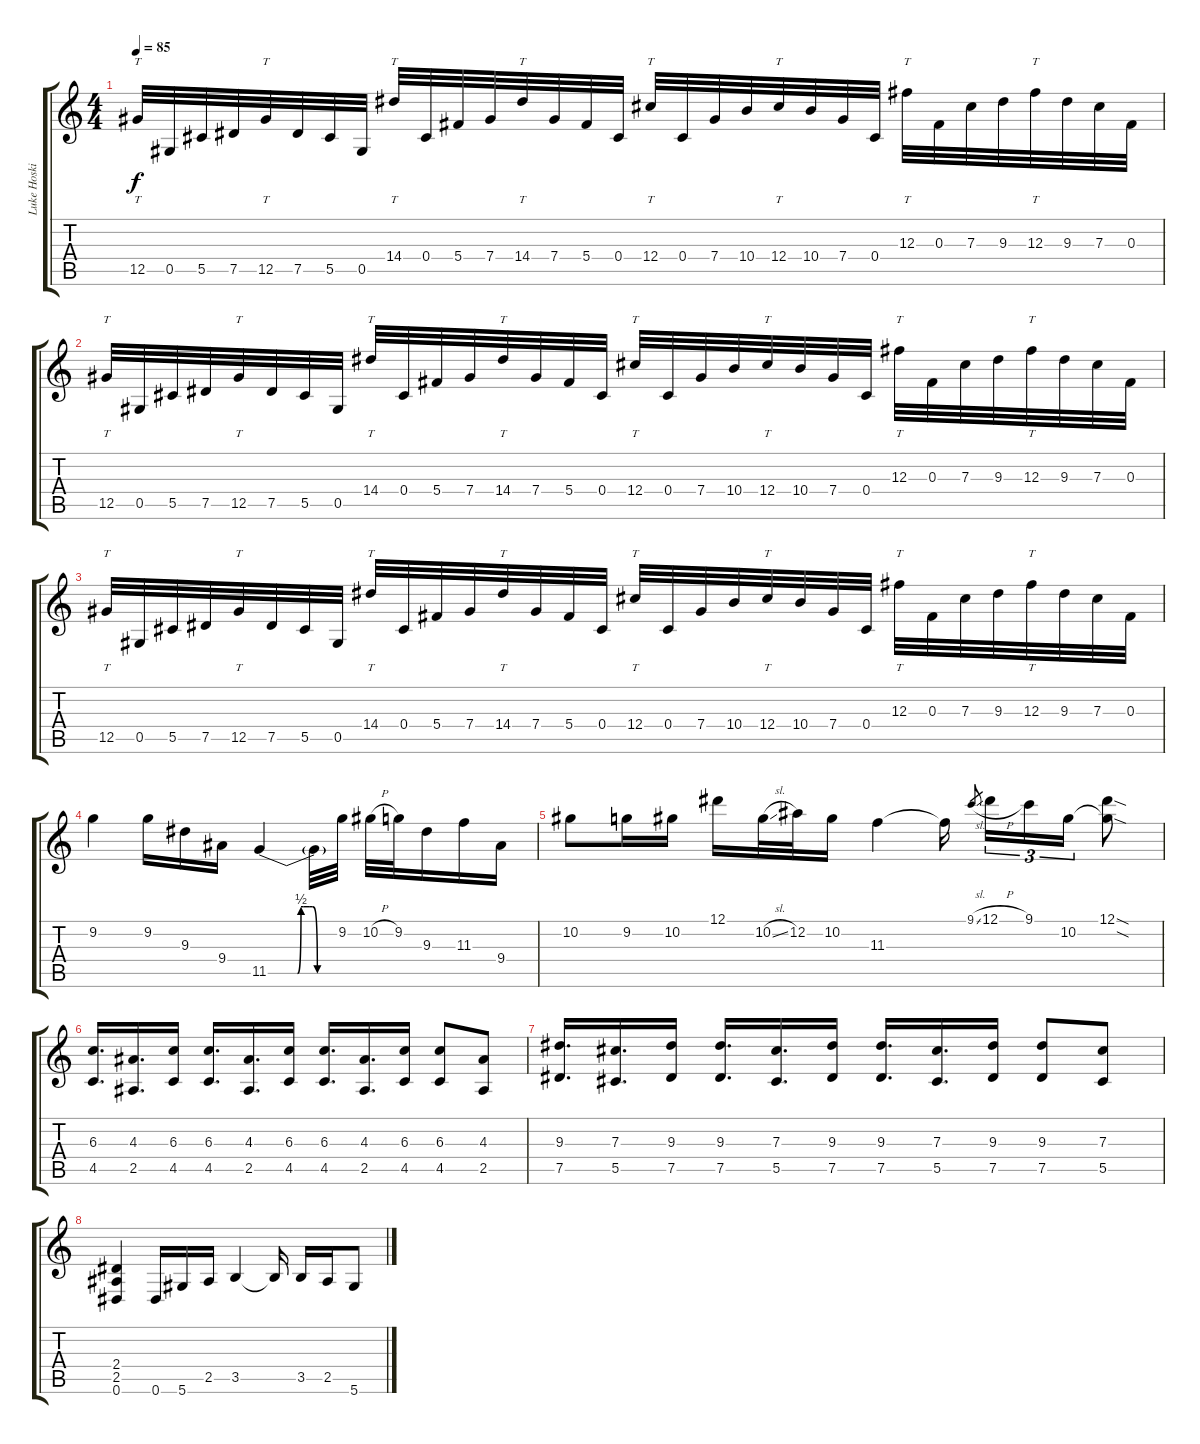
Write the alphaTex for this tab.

\track ("Luke Hoskin" "Luke Hoski") {instrument distortionguitar}
\staff {score tabs}
\tuning (Eb4 Bb3 Gb3 Db3 Ab2 Eb2) {hide}
\ts (4 4)
\tempo 85
\clef g2
\ks c
12.5.32{tt dy f} 0.5.32 5.5.32 7.5.32 12.5.32{tt} 7.5.32 5.5.32 0.5.32 14.4.32{tt} 0.4.32 5.4.32 7.4.32 14.4.32{tt} 7.4.32 5.4.32 0.4.32 12.4.32{tt} 0.4.32 7.4.32 10.4.32 12.4.32{tt} 10.4.32 7.4.32 0.4.32 12.3.32{tt} 0.3.32 7.3.32 9.3.32 12.3.32{tt} 9.3.32 7.3.32 0.3.32 |
12.5.32{tt} 0.5.32 5.5.32 7.5.32 12.5.32{tt} 7.5.32 5.5.32 0.5.32 14.4.32{tt} 0.4.32 5.4.32 7.4.32 14.4.32{tt} 7.4.32 5.4.32 0.4.32 12.4.32{tt} 0.4.32 7.4.32 10.4.32 12.4.32{tt} 10.4.32 7.4.32 0.4.32 12.3.32{tt} 0.3.32 7.3.32 9.3.32 12.3.32{tt} 9.3.32 7.3.32 0.3.32 |
12.5.32{tt} 0.5.32 5.5.32 7.5.32 12.5.32{tt} 7.5.32 5.5.32 0.5.32 14.4.32{tt} 0.4.32 5.4.32 7.4.32 14.4.32{tt} 7.4.32 5.4.32 0.4.32 12.4.32{tt} 0.4.32 7.4.32 10.4.32 12.4.32{tt} 10.4.32 7.4.32 0.4.32 12.3.32{tt} 0.3.32 7.3.32 9.3.32 12.3.32{tt} 9.3.32 7.3.32 0.3.32 |
9.2.4 9.2.16 9.3.16 9.4.16 11.5{be (custom 0 0 25 0 28 2 30 2 35 2 38 2 42 0 45 0 60 0)}.4 11.5{t}.32 9.2.32 10.2{h}.32 9.2.32 9.3.16 11.3.16 9.4.16 |
10.2.8 9.2.16 10.2.16 12.1.16 10.2{sl}.32 12.2.32 10.2.16 11.3.4 11.3{t}.16 9.1{sl}.8{gr} 12.1{h}.16{tu (3 2)} 9.1.16{tu (3 2)} 10.2.16{tu (3 2)} (12.1{sod} 10.2{sod t}).8 |
(6.3 4.5).16{d} (4.3 2.5).16{d} (6.3 4.5).16 (6.3 4.5).16{d} (4.3 2.5).16{d} (6.3 4.5).16 (6.3 4.5).16{d} (4.3 2.5).16{d} (6.3 4.5).16 (6.3 4.5).8 (4.3 2.5).8 |
(9.3 7.5).16{d} (7.3 5.5).16{d} (9.3 7.5).16 (9.3 7.5).16{d} (7.3 5.5).16{d} (9.3 7.5).16 (9.3 7.5).16{d} (7.3 5.5).16{d} (9.3 7.5).16 (9.3 7.5).8 (7.3 5.5).8 |
(2.4 2.5 0.6).4 0.6.16 5.6.16 2.5.16 3.5.4 3.5{t}.16 3.5.16 2.5.16 5.6.8
